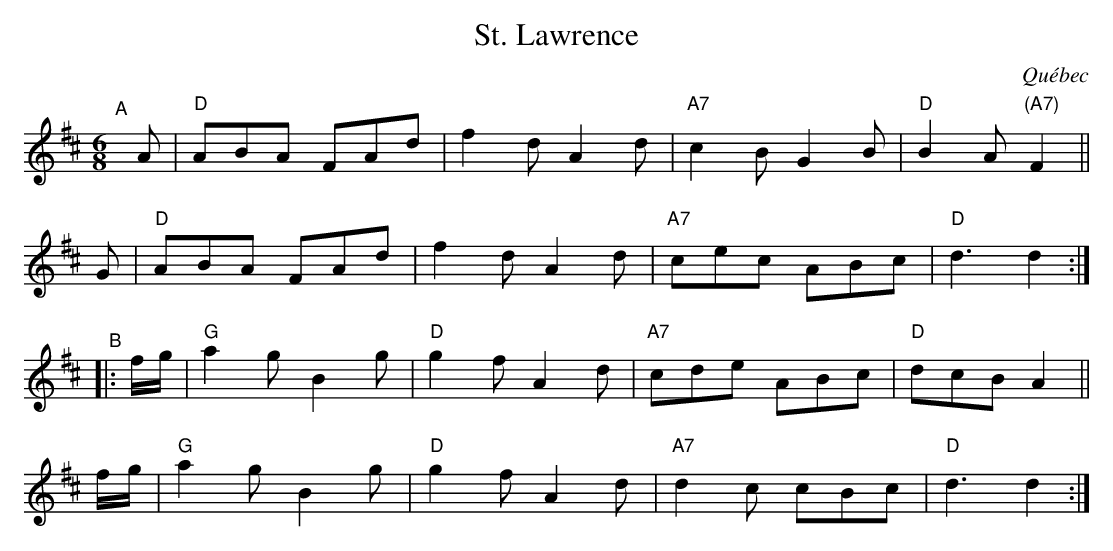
X:1
T: St. Lawrence
O: Qu\'ebec
M: 6/8
L: 1/8
K: D
"^A"[|]\
A | "D"ABA FAd | f2d A2d | "A7"c2B G2B | "D"B2A "(A7)"F2 ||
G | "D"ABA FAd | f2d A2d | "A7"cec ABc | "D"d3 d2 :|
"^B"|:\
f/g/ | "G"a2g B2g | "D"g2f A2d | "A7"cde ABc | "D"dcB A2 ||
f/g/ | "G"a2g B2g | "D"g2f A2d | "A7"d2c cBc | "D"d3 d2 :|
